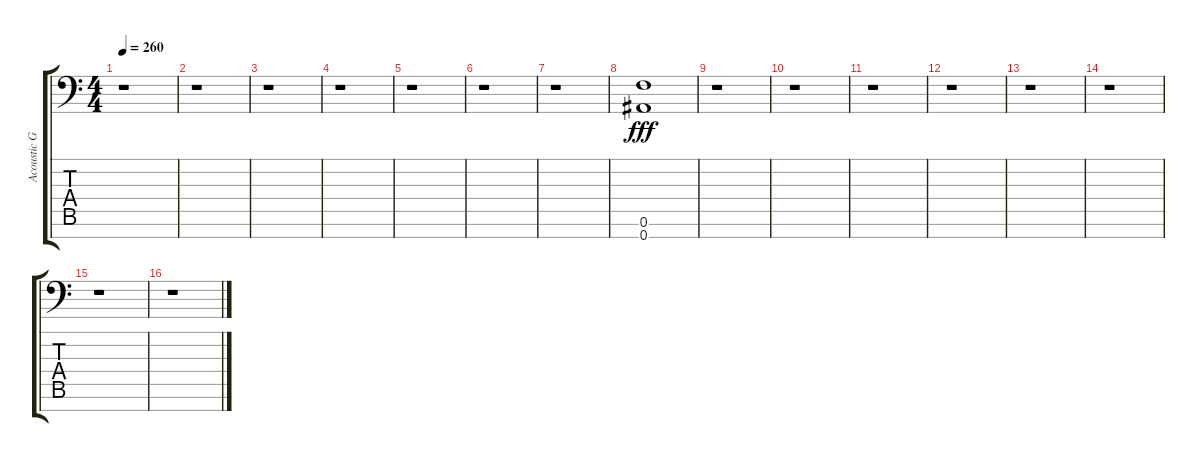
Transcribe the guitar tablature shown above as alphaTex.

\track ("Acoustic Guitar" "Acoustic G") {instrument acousticguitarsteel}
\staff {score tabs}
\tuning (Eb4 Bb3 F3 Eb3 Bb2 F2 Bb1) {hide}
\ts (4 4)
\tempo 260
\clef f4
\ks c
r.1{dy f} |
r.1 |
r.1 |
r.1 |
r.1 |
r.1 |
r.1 |
(0.6 0.7).1{dy fff instrument whistle} |
r.1 |
r.1 |
r.1 |
r.1 |
r.1 |
r.1 |
r.1 |
r.1
